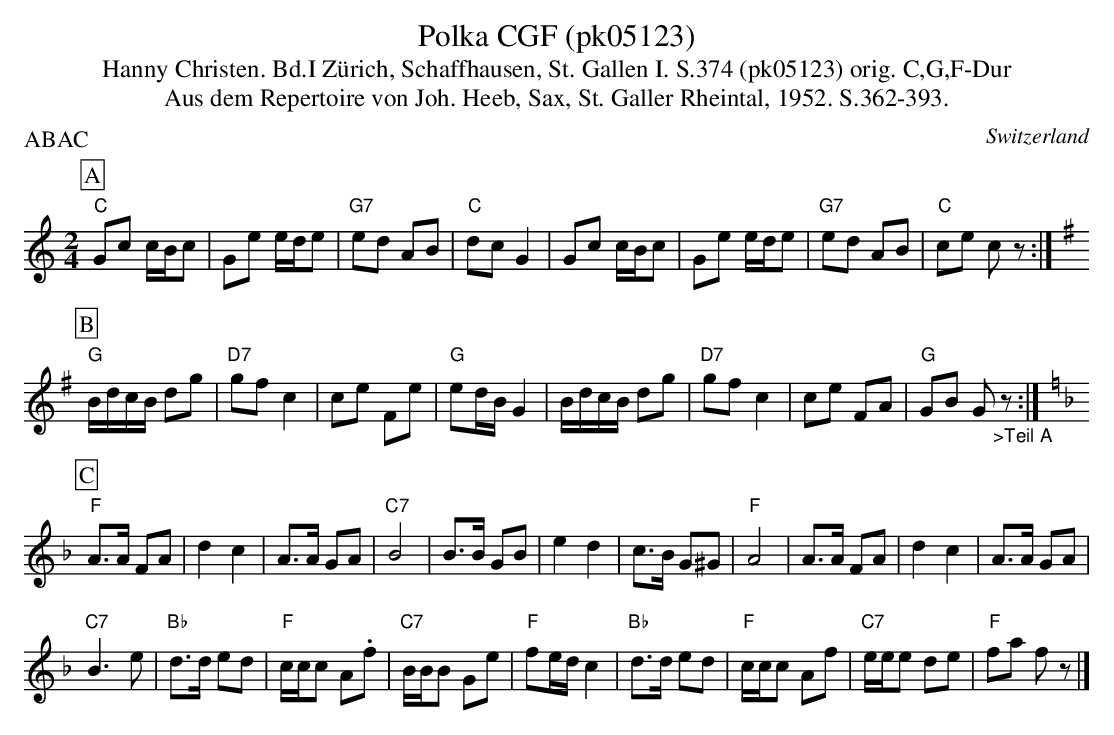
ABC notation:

X:1
T: Polka CGF (pk05123)
T:Hanny Christen. Bd.I Zürich, Schaffhausen, St. Gallen I. S.374 (pk05123) orig. C,G,F-Dur
T: Aus dem Repertoire von Joh. Heeb, Sax, St. Galler Rheintal, 1952. S.362-393.
P:ABAC
M:2/4
L:1/16
O:Switzerland
K:C major
[P:A] "C"G2c2 cBc2 | G2e2 ede2 | "G7"e2d2 A2B2 | "C"d2c2G4 | G2c2 cBc2 | G2e2 ede2 | "G7"e2d2 A2B2 | "C"c2e2 c2z2 :| [K:G]
[P:B] "G"BdcB d2g2 | "D7"g2f2c4 | c2e2 F2e2 | "G"e2dBG4 | BdcB d2g2 | "D7"g2f2c4 | c2e2 F2A2 | "G"G2B2 G2"_>Teil A"z2 :| [K:F]
[P:C] "F"A3A F2A2 | d4c4 | A3A G2A2 | "C7"B8 | B3B G2B2 |  e4d4 | c3B G2^G2 | "F"A8 | A3A F2A2 | d4c4 | A3A G2A2 |
"C7"B6e2 | "Bb"d3d e2d2 | "F"ccc2 A2.f2 | "C7"BBB2 G2e2 | "F"f2ed c4 | "Bb"d3d e2d2 |  "F"ccc2 A2f2 |  "C7"eee2 d2e2 | "F"f2a2 f2z2 |]
